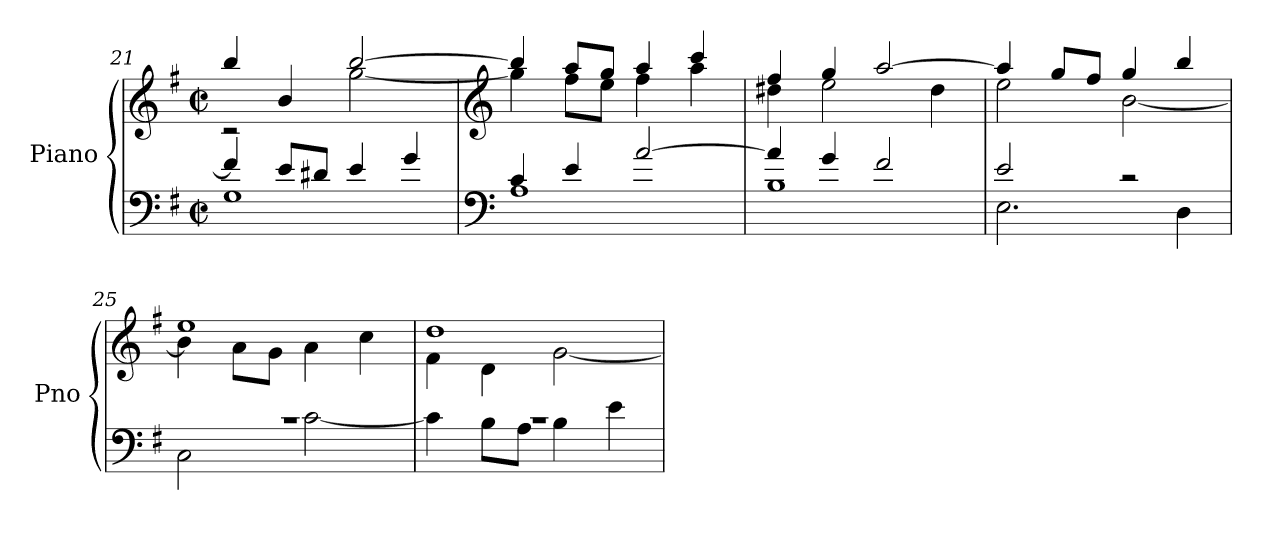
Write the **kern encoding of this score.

**kern	**kern
*part1	*part1
*staff2	*staff1
*I"Piano	*
*I'Pno	*
*clefF4	*clefG2
*k[f#]	*k[f#]
*M2/2	*M2/2
*met(c|)	*met(c|)
=21	=21
*^	*^
4f#/]	1G	4bb/	2r
8e/L	.	4b/	.
8d#X/J	.	.	.
4e/	.	[2bb/	[2gg\
4g/	.	.	.
!!LO:LB:g=z	!!
=22	=22	=22	=22
*clefF4	*	*clefG2	*
4c/	1A	4bb/]	4gg\]
4e/	.	8aa/L	8ff#\L
.	.	8gg/J	8ee\J
[2a/	.	4aa/	4ff#\
.	.	4ccc/	4aa\
=23	=23	=23	=23
4a/]	1B	4ff#/	4dd#X\
4g/	.	4gg/	2ee\
2f#/	.	[2aa/	.
.	.	.	4dd#\
=24	=24	=24	=24
2e/	2.E\	4aa/]	2ee\
.	.	8gg/L	.
.	.	8ff#/J	.
2r	.	4gg/	[2b\
.	4D\	4bb/	.
=25	=25	=25	=25
1rc	2C\	1ee	4b\]
.	.	.	8a\L
.	.	.	8g\J
.	[2c\	.	4a\
.	.	.	4cc\
=26	=26	=26	=26
1rc	4c\]	1dd	4f#\
.	8B\L	.	4d\
.	8A\J	.	.
.	4B\	.	[2g\
.	4e\	.	.
*v	*v	*	*
*	*v	*v
=	=
*-	*-
